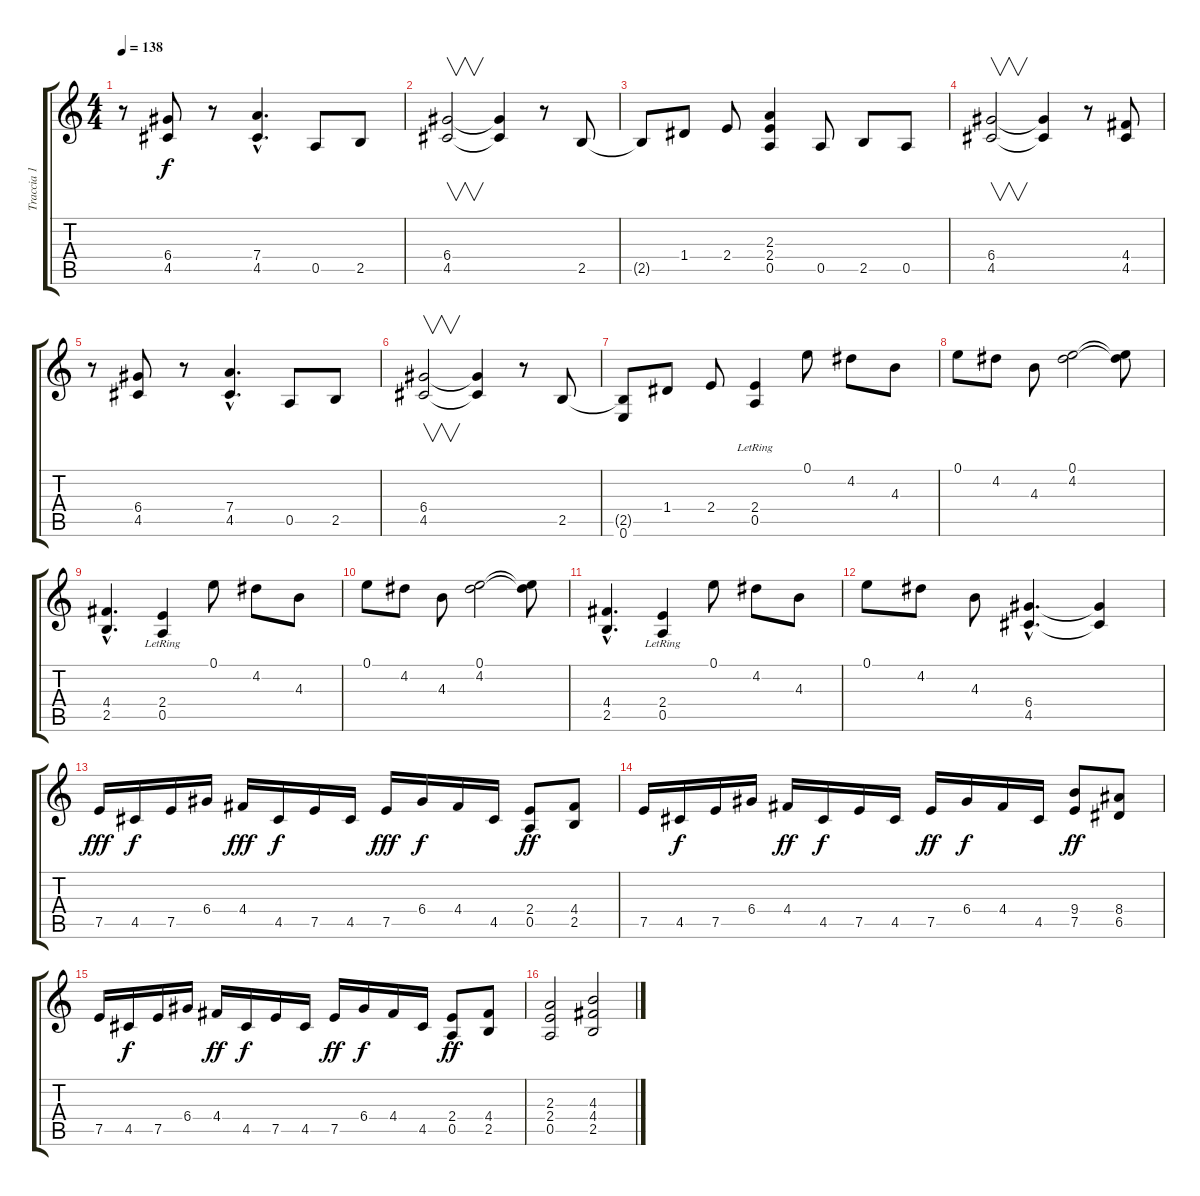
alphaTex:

\track ("Traccia 1" "Traccia 1") {instrument distortionguitar}
\staff {score tabs}
\tuning (E4 B3 G3 D3 A2 E2) {hide}
\ts (4 4)
\tempo 138
\clef g2
\ks c
r.8{dy f} (6.4 4.5).8 r.8 (7.4{hac} 4.5{hac}).4{d} 0.5.8 2.5.8 |
(6.4 4.5).2{v} (6.4{t} 4.5{t}).4 r.8 2.5.8 |
2.5{t}.8 1.4.8 2.4.8 (2.3 2.4 0.5).4 0.5.8 2.5.8 0.5.8 |
(6.4 4.5).2{v} (6.4{t} 4.5{t}).4 r.8 (4.4 4.5).8 |
r.8 (6.4 4.5).8 r.8 (7.4{hac} 4.5{hac}).4{d} 0.5.8 2.5.8 |
(6.4 4.5).2{v} (6.4{t} 4.5{t}).4 r.8 2.5.8 |
(2.5{t} 0.6).8 1.4.8 2.4.8 (2.4 0.5{lr}).4 0.1.8 4.2.8 4.3.8 |
0.1.8 4.2.8 4.3.8 (0.1 4.2).2 (0.1{t} 4.2{t}).8 |
(4.4{hac} 2.5{hac}).4{d} (2.4 0.5{lr}).4 0.1.8 4.2.8 4.3.8 |
0.1.8 4.2.8 4.3.8 (0.1 4.2).2 (0.1{t} 4.2{t}).8 |
(4.4{hac} 2.5{hac}).4{d} (2.4 0.5{lr}).4 0.1.8 4.2.8 4.3.8 |
0.1.8 4.2.8 4.3.8 (6.4{hac} 4.5{hac}).4{d} (6.4{t} 4.5{t}).4 |
7.5.16{dy fff} 4.5.16{dy f} 7.5.16 6.4.16 4.4.16{dy fff} 4.5.16{dy f} 7.5.16 4.5.16 7.5.16{dy fff} 6.4.16{dy f} 4.4.16 4.5.16 (2.4 0.5).8{dy ff} (4.4 2.5).8 |
7.5.16 4.5.16{dy f} 7.5.16 6.4.16 4.4.16{dy ff} 4.5.16{dy f} 7.5.16 4.5.16 7.5.16{dy ff} 6.4.16{dy f} 4.4.16 4.5.16 (9.4 7.5).8{dy ff} (8.4 6.5).8 |
7.5.16 4.5.16{dy f} 7.5.16 6.4.16 4.4.16{dy ff} 4.5.16{dy f} 7.5.16 4.5.16 7.5.16{dy ff} 6.4.16{dy f} 4.4.16 4.5.16 (2.4 0.5).8{dy ff} (4.4 2.5).8 |
(2.3 2.4 0.5).2 (4.3 4.4 2.5).2
